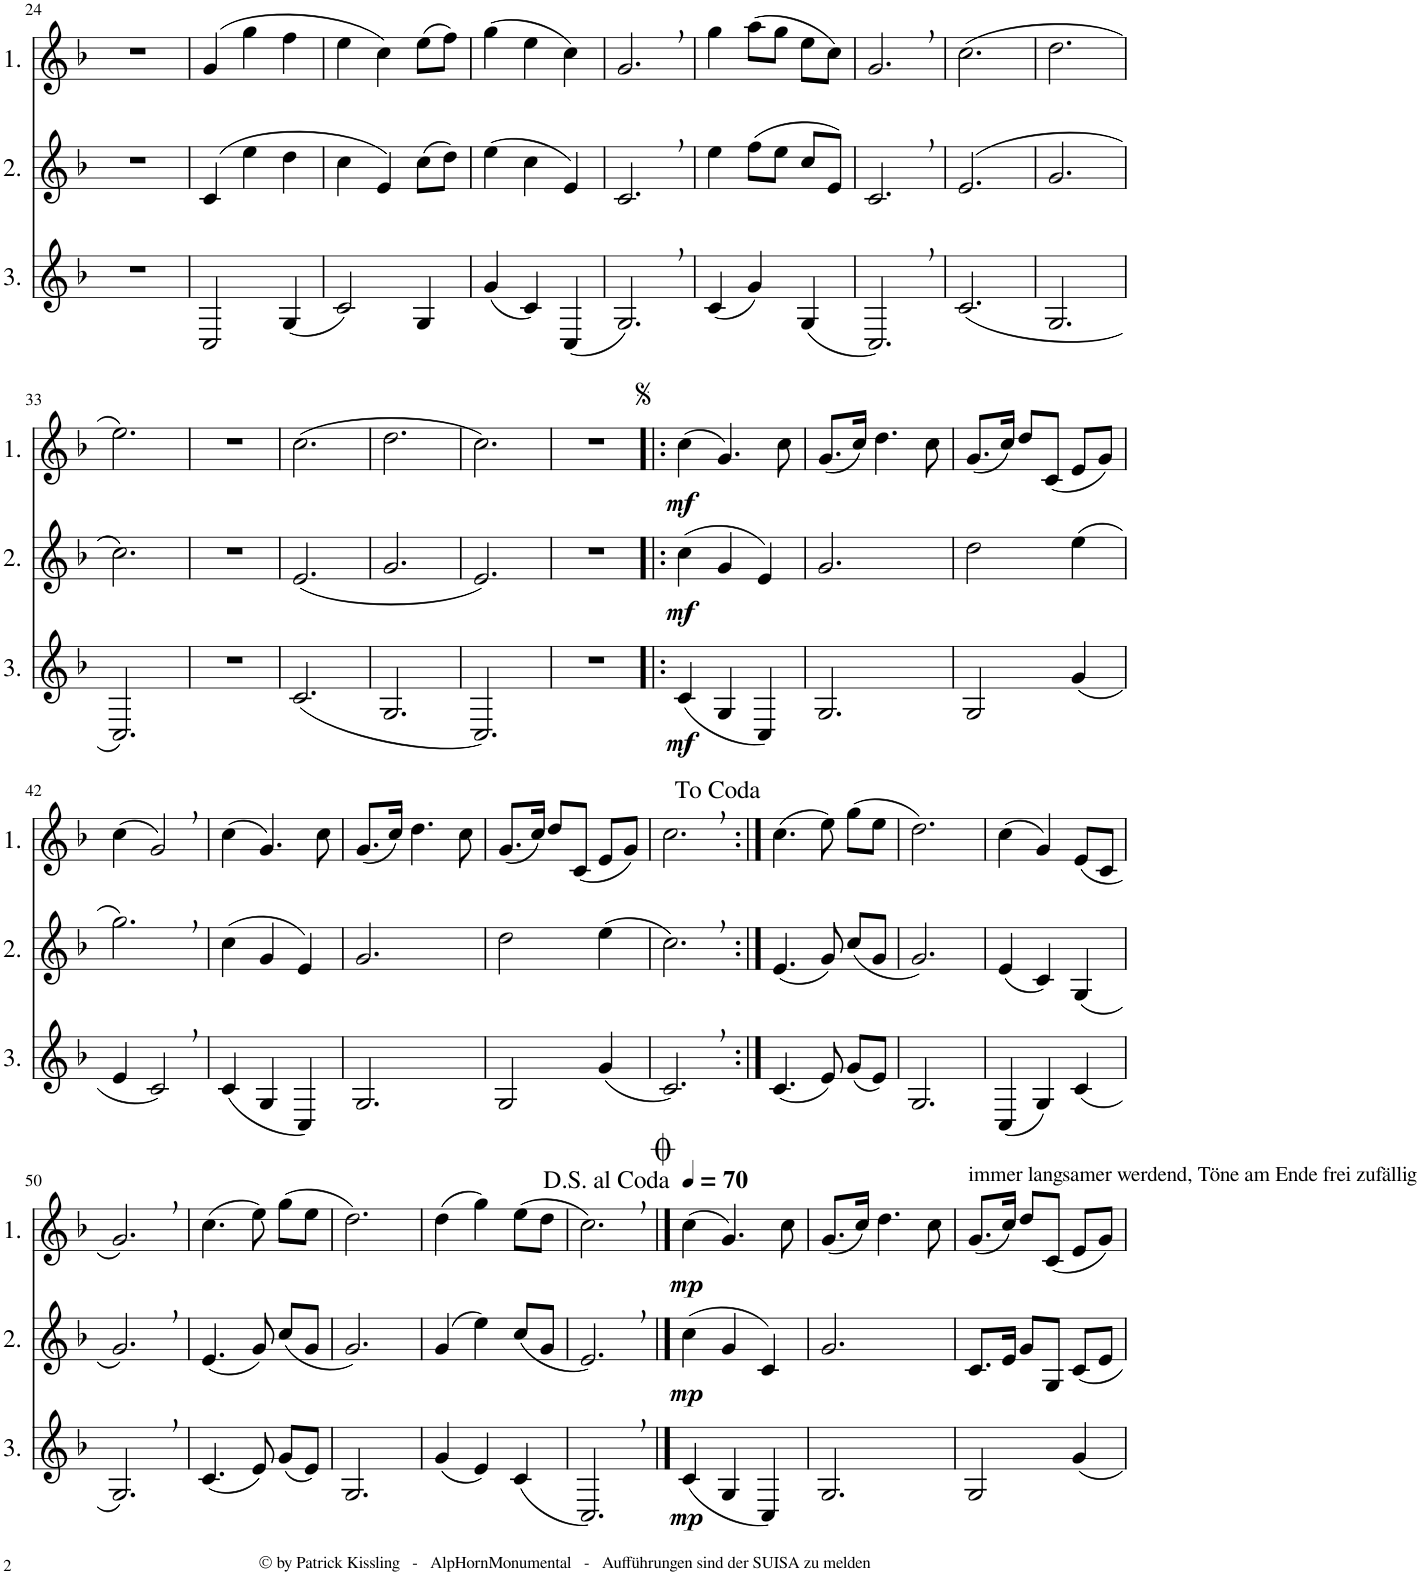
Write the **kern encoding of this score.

**kern	**dynam	**kern	**dynam	**kern	**dynam
*part3	*part3	*part2	*part2	*part1	*part1
*staff3	*staff3	*staff2	*staff2	*staff1	*staff1
*I"3.	*	*I"2.	*	*I"1.	*
!!LO:PB:g=z
*clefG2	*	*clefG2	*	*clefG2	*
*Trd4c7	*	*Trd4c7	*	*Trd4c7	*
*k[b-]	*	*k[b-]	*	*k[b-]	*
*M3/4	*	*M3/4	*	*M3/4	*
=24	=24	=24	=24	=24	=24
2.r	.	2.r	.	2.r	.
=25	=25	=25	=25	=25	=25
2C/	.	(4c/	.	(4g/	.
.	.	4ee\	.	4gg\	.
(4G/	.	4dd\	.	4ff\	.
=26	=26	=26	=26	=26	=26
2c/)	.	4cc\	.	4ee\	.
.	.	4e/)	.	4cc\)	.
4G/	.	(8cc\L	.	(8ee\L	.
.	.	8dd\J)	.	8ff\J)	.
=27	=27	=27	=27	=27	=27
(4g/	.	(4ee\	.	(4gg\	.
4c/)	.	4cc\	.	4ee\	.
(4C/	.	4e/)	.	4cc\)	.
=28	=28	=28	=28	=28	=28
2.G,/)	.	2.c,/	.	2.g,/	.
=29	=29	=29	=29	=29	=29
(4c/	.	4ee\	.	4gg\	.
4g/)	.	(8ff\L	.	(8aa\L	.
.	.	8ee\J	.	8gg\J	.
(4G/	.	8cc/L	.	8ee\L	.
.	.	8e/J)	.	8cc\J)	.
=30	=30	=30	=30	=30	=30
2.C,/)	.	2.c,/	.	2.g,/	.
=31	=31	=31	=31	=31	=31
(2.c/	.	(2.e/	.	(2.cc\	.
=32	=32	=32	=32	=32	=32
2.G/	.	2.g/	.	2.dd\	.
!!LO:LB:g=z
=33	=33	=33	=33	=33	=33
2.C/)	.	2.cc\)	.	2.ee\)	.
=34	=34	=34	=34	=34	=34
2.r	.	2.r	.	2.r	.
=35	=35	=35	=35	=35	=35
(2.c/	.	(2.e/	.	(2.cc\	.
=36	=36	=36	=36	=36	=36
2.G/	.	2.g/	.	2.dd\	.
=37	=37	=37	=37	=37	=37
2.C/)	.	2.e/)	.	2.cc\)	.
=38	=38	=38	=38	=38	=38
2.r	.	2.r	.	2.r	.
=39!|:	=39!|:	=39!|:	=39!|:	=39!|:	=39!|:
!	!LO:DY:b	!	!LO:DY:b	!	!LO:DY:b
(4c/	mf	(4cc\	mf	(4cc\	mf
4G/	.	4g/	.	4.g/)	.
4C/)	.	4e/)	.	.	.
.	.	.	.	8cc\	.
=40	=40	=40	=40	=40	=40
2.G/	.	2.g/	.	(8.g/L	.
.	.	.	.	16cc/Jk)	.
.	.	.	.	4.dd\	.
.	.	.	.	8cc\	.
=41	=41	=41	=41	=41	=41
2G/	.	2dd\	.	(8.g/L	.
.	.	.	.	16cc/Jk)	.
.	.	.	.	8dd/L	.
.	.	.	.	(8c/J	.
(4g/	.	(4ee\	.	8e/L	.
.	.	.	.	8g/J)	.
!!LO:LB:g=z
=42	=42	=42	=42	=42	=42
4e/	.	2.gg,\)	.	(4cc\	.
2c,/)	.	.	.	2g,/)	.
=43	=43	=43	=43	=43	=43
(4c/	.	(4cc\	.	(4cc\	.
4G/	.	4g/	.	4.g/)	.
4C/)	.	4e/)	.	.	.
.	.	.	.	8cc\	.
=44	=44	=44	=44	=44	=44
2.G/	.	2.g/	.	(8.g/L	.
.	.	.	.	16cc/Jk)	.
.	.	.	.	4.dd\	.
.	.	.	.	8cc\	.
=45	=45	=45	=45	=45	=45
2G/	.	2dd\	.	(8.g/L	.
.	.	.	.	16cc/Jk)	.
.	.	.	.	8dd/L	.
.	.	.	.	(8c/J	.
(4g/	.	(4ee\	.	8e/L	.
.	.	.	.	8g/J)	.
=46	=46	=46	=46	=46	=46
2.c,/)	.	2.cc,\)	.	2.cc,\	.
=47:|!	=47:|!	=47:|!	=47:|!	=47:|!	=47:|!
(4.c/	.	(4.e/	.	(4.cc\	.
8e/)	.	8g/)	.	8ee\)	.
(8g/L	.	(8cc/L	.	(8gg\L	.
8e/J)	.	8g/J	.	8ee\J	.
=48	=48	=48	=48	=48	=48
2.G/	.	2.g/)	.	2.dd\)	.
=49	=49	=49	=49	=49	=49
(4C/	.	(4e/	.	(4cc\	.
4G/)	.	4c/)	.	4g/)	.
(4c/	.	(4G/	.	(8e/L	.
.	.	.	.	8c/J	.
!!LO:LB:g=z
=50	=50	=50	=50	=50	=50
2.G,/)	.	2.g,/)	.	2.g,/)	.
=51	=51	=51	=51	=51	=51
(4.c/	.	(4.e/	.	(4.cc\	.
8e/)	.	8g/)	.	8ee\)	.
(8g/L	.	(8cc/L	.	(8gg\L	.
8e/J)	.	8g/J	.	8ee\J	.
=52	=52	=52	=52	=52	=52
2.G/	.	2.g/)	.	2.dd\)	.
=53	=53	=53	=53	=53	=53
(4g/	.	(4g/	.	(4dd\	.
4e/)	.	4ee\)	.	4gg\)	.
(4c/	.	(8cc/L	.	(8ee\L	.
.	.	8g/J	.	8dd\J	.
=54	=54	=54	=54	=54	=54
2.C,/)	.	2.e,/)	.	2.cc,\)	.
==55	==55	==55	==55	==55	==55
*	*	*	*	*MM70	*
!	!LO:DY:b	!	!LO:DY:b	!	!LO:DY:b
(4c/	mp	(4cc\	mp	(4cc\	mp
4G/	.	4g/	.	4.g/)	.
4C/)	.	4c/)	.	.	.
.	.	.	.	8cc\	.
=56	=56	=56	=56	=56	=56
2.G/	.	2.g/	.	(8.g/L	.
.	.	.	.	16cc/Jk)	.
.	.	.	.	4.dd\	.
.	.	.	.	8cc\	.
=57	=57	=57	=57	=57	=57
!	!	!	!	!LO:TX:a:t=immer langsamer werdend, Töne am Ende frei zufällig	!
2G/	.	8.c/L	.	(8.g/L	.
.	.	16e/Jk	.	16cc/Jk)	.
.	.	8g/L	.	8dd/L	.
.	.	8G/J	.	(8c/J	.
4g/	.	8c/L	.	8e/L	.
.	.	8e/J	.	8g/J)	.
=	=	=	=	=	=
*-	*-	*-	*-	*-	*-
